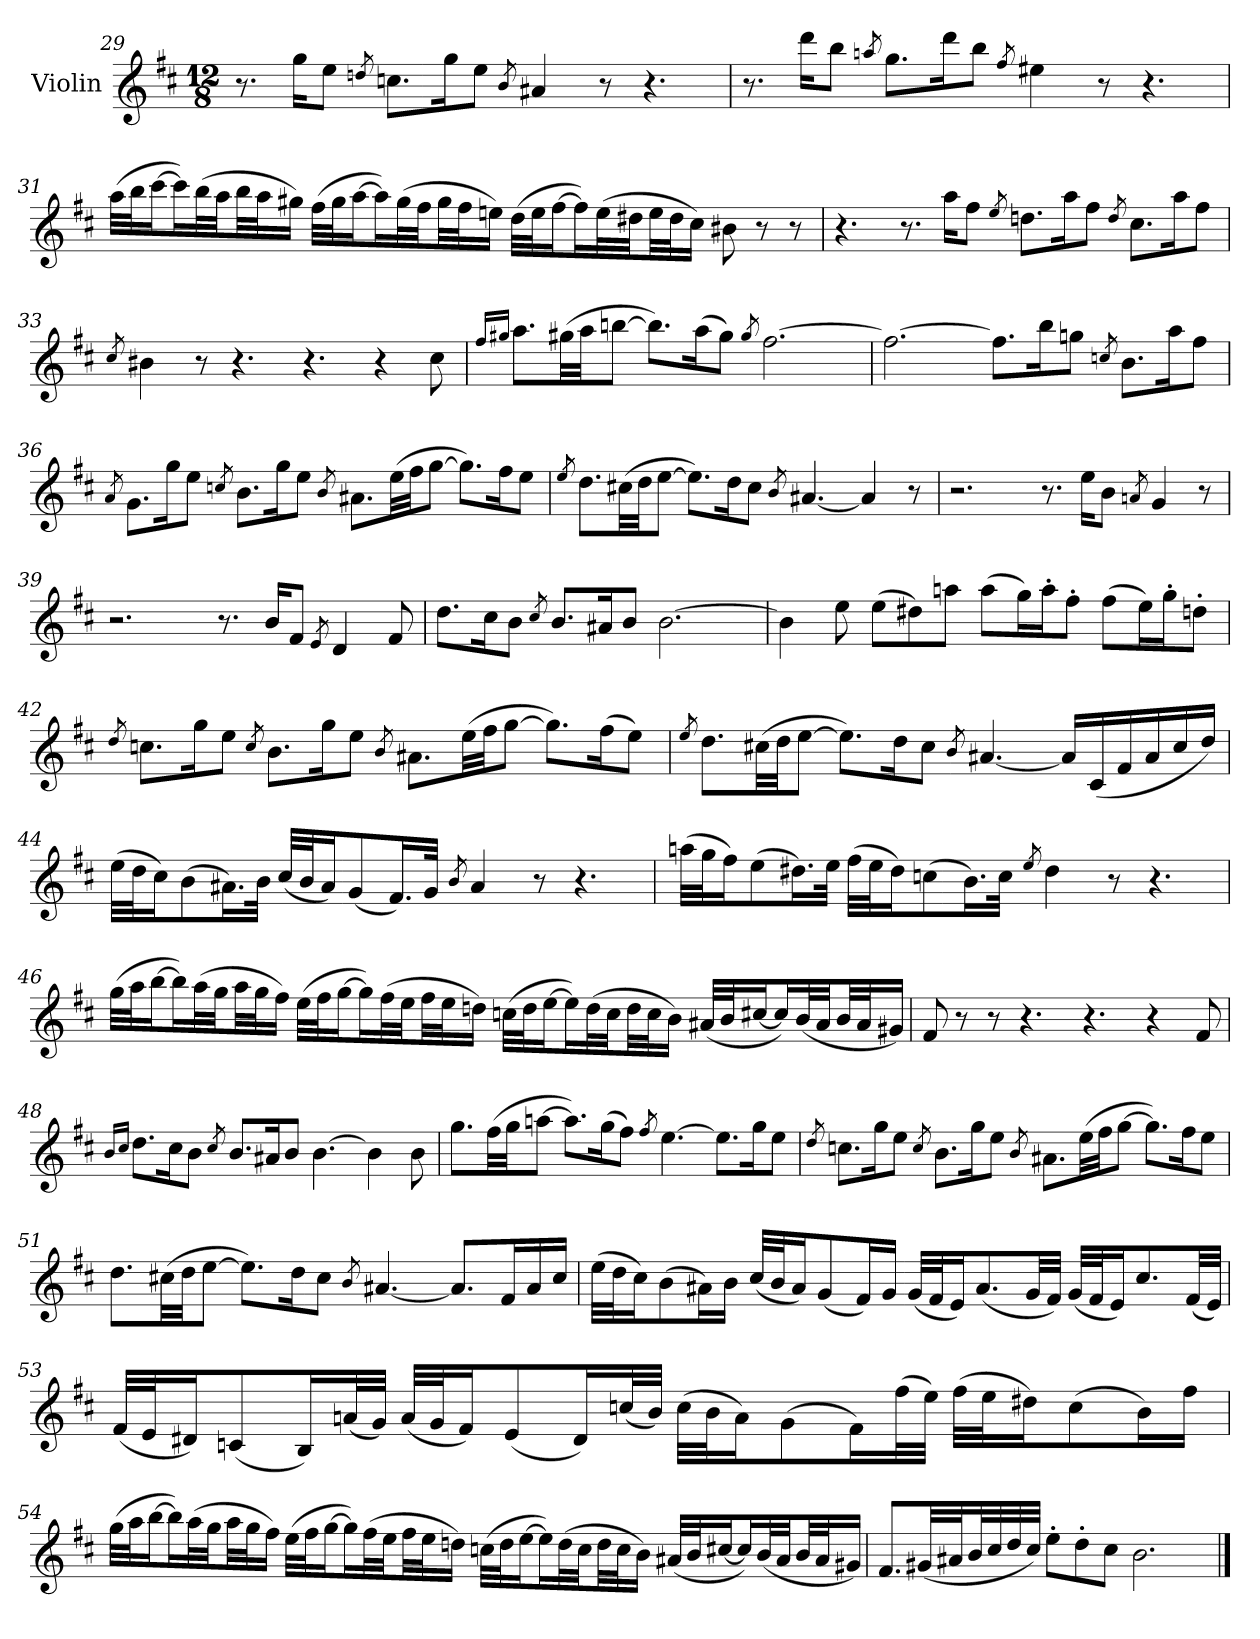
**kern
*part1
*staff1
*I"Violin
!!LO:LB:g=z
*clefG2
*k[f#c#]
*b:
*M12/8
=29
8.r
16gg\KL
8ee\J
8qddn/
8.ccn\L
16gg\k
8ee\J
8qb/
4a#X/
8r
4.r
=30
8.r
16ddd\KL
8bb\J
8qaan/
8.gg\L
16ddd\k
8bb\J
8qff#/
4ee#X\
8r
4.r
!!LO:LB:g=z
=31
(32aa\LLL
32bb\J
[16ccc#\J
16ccc#\L])
(32bb\L
32aa\JJ
32bb\LL
32aa\J
16gg#X\JJ)
(32ff#\LLL
32gg#\J
[16aa\J
16aa\L])
(32gg#\L
32ff#\JJ
32gg#\LL
32ff#\J
16een\JJ)
(32dd\LLL
32ee\J
[16ff#\J
16ff#\L])
(32ee\L
32dd#X\JJ
32ee\LL
32dd#\J
16cc#\JJ)
8b#X\
8r
8r
!!LO:PB:g=z
=32
4.r
8.r
16aa\KL
8ff#\J
8qee/
8.ddn\L
16aa\k
8ff#\J
8qdd/
8.cc#\L
16aa\k
8ff#\J
=33
8qcc#/
4b#X\
8r
4.r
4.r
4r
8cc#\
=34
16qff#/LL
16qgg#X/JJ
8.aa\L
(32gg#\LL
32aa\JJ
[8bbn\J
8.bb\L])
(16aa\k
8gg#\J)
8qgg#/
[2.ff#\
!!LO:LB:g=z
=35
2.ff#\_
8.ff#\L]
16bb\k
8ggn\J
8qccn/
8.b\L
16aa\k
8ff#\J
=36
8qa/
8.g\L
16gg\k
8ee\J
8qccn/
8.b\L
16gg\k
8ee\J
8qb/
8.a#X\L
(32ee\LL
32ff#\JJ
[8gg\J
8.gg\L])
16ff#\k
8ee\J
=37
8qee/
8.dd\L
(32cc#X\LL
32dd\JJ
[8ee\J
8.ee\L])
16dd\k
8cc#\J
8qb/
[4.a#X/
4a#/]
8r
=38
2.r
8.r
16ee\KL
8b\J
8qan/
4g/
8r
=39
2.r
8.r
16b/KL
8f#/J
8qe/
4d/
8f#/
!!LO:LB:g=z
=40
8.dd\L
16cc#\k
8b\J
8qcc#/
8.b/L
16a#X/k
8b/J
[2.b\
=41
4b\]
8ee\
(8ee\L
8dd#X\)
8aan\J
(8aa\L
16gg\L)
16aa'>\J
8ff#'>\J
(8ff#\L
16ee\L)
16gg'>\J
8ddn'>\J
=42
8qdd/
8.ccn\L
16gg\k
8ee\J
8qcc/
8.b\L
16gg\k
8ee\J
8qb/
8.a#X\L
(32ee\LL
32ff#\JJ
[8gg\J
8.gg\L])
(16ff#\k
8ee\J)
=43
8qee/
8.dd\L
(32cc#X\LL
32dd\JJ
[8ee\J
8.ee\L])
16dd\k
8cc#\J
8qb/
[4.a#X/
16a#/LL]
(16c#/
16f#/
16a#/
16cc#/
16dd/JJ)
!!LO:LB:g=z
=44
(32ee\LLL
32dd\J
16cc#\J)
(8b\
16.a#X\L)
32b\JJk
(32cc#/LLL
32b/J
16a#/J)
(8g/
16.f#/L)
32g/JJk
8qb/
4a#/
8r
4.r
=45
(32aan\LLL
32gg\J
16ff#\J)
(8ee\
16.dd#X\L)
32ee\JJk
(32ff#\LLL
32ee\J
16dd#\J)
(8ccn\
16.b\L)
32cc\JJk
8qee/
4dd#\
8r
4.r
!!LO:LB:g=z
=46
(32gg\LLL
32aa\J
[16bb\J
16bb\L])
(32aa\L
32gg\JJ
32aa\LL
32gg\J
16ff#\JJ)
(32ee\LLL
32ff#\J
[16gg\J
16gg\L])
(32ff#\L
32ee\JJ
32ff#\LL
32ee\J
16ddn\JJ)
(32ccn\LLL
32dd\J
[16ee\J
16ee\L])
(32dd\L
32cc\JJ
32dd\LL
32cc\J
16b\JJ)
(32a#X/LLL
32b/J
[16cc#X/J
16cc#/L])
(32b/L
32a#/JJ
32b/LL
32a#/J
16g#X/JJ)
!!LO:LB:g=z
=47
8f#/
8r
8r
4.r
4.r
4r
8f#/
=48
16qb/LL
16qcc#/JJ
8.dd\L
16cc#\k
8b\J
8qcc#/
8.b/L
16a#X/k
8b/J
[4.b\
4b\]
8b\
=49
8.gg\L
(32ff#\LL
32gg\JJ
[8aan\J
8.aa\L])
(16gg\k
8ff#\J)
8qff#/
[4.ee\
8.ee\L]
16gg\k
8ee\J
=50
8qdd/
8.ccn\L
16gg\k
8ee\J
8qcc/
8.b\L
16gg\k
8ee\J
8qb/
8.a#X\L
(32ee\LL
32ff#\JJ
[8gg\J
8.gg\L])
16ff#\k
8ee\J
=51
8.dd\L
(32cc#X\LL
32dd\JJ
[8ee\J
8.ee\L])
16dd\k
8cc#\J
8qb/
[4.a#X/
8.a#/L]
16f#/L
16a#/
16cc#/JJ
!!LO:LB:g=z
=52
(32ee\LLL
32dd\J
16cc#\J)
(8b\
16a#X\L)
16b\JJ
(32cc#/LLL
32b/J
16a#/J)
(8g/
16f#/L)
16g/JJ
(32g/LLL
32f#/J
16e/J)
(8.a#/
32g/LL
32f#/JJJ)
(32g/LLL
32f#/J
16e/J)
8.cc#/
(32f#/LL
32e/JJJ)
!!LO:PB:g=z
=53
(32f#/LLL
32e/J
16d#X/J)
(8cn/
16B/L)
(32an/L
32g/JJJ)
(32a/LLL
32g/J
16f#/J)
(8e/
16d#/L)
(32ccn/L
32b/JJJ)
(32cc\LLL
32b\J
16a\J)
(8g\
16f#\L)
(32ff#\L
32ee\JJJ)
(32ff#\LLL
32ee\J
16dd#X\J)
(8cc\
16b\L)
16ff#\JJ
!!LO:LB:g=z
=54
(32gg\LLL
32aa\J
[16bb\J
16bb\L])
(32aa\L
32gg\JJ
32aa\LL
32gg\J
16ff#\JJ)
(32ee\LLL
32ff#\J
[16gg\J
16gg\L])
(32ff#\L
32ee\JJ
32ff#\LL
32ee\J
16ddn\JJ)
(32ccn\LLL
32dd\J
[16ee\J
16ee\L])
(32dd\L
32cc\JJ
32dd\LL
32cc\J
16b\JJ)
(32a#X/LLL
32b/J
[16cc#X/J
16cc#/L])
(32b/L
32a#/JJ
32b/LL
32a#/J
16g#X/JJ)
!!LO:LB:g=z
=55
8.f#/L
(32g#X/LL
32a#X/J
32b/L
32cc#/
32dd/
32cc#/JJJ)
8ee'>\L
8dd'>\
8cc#\J
2.b\
==
*-
